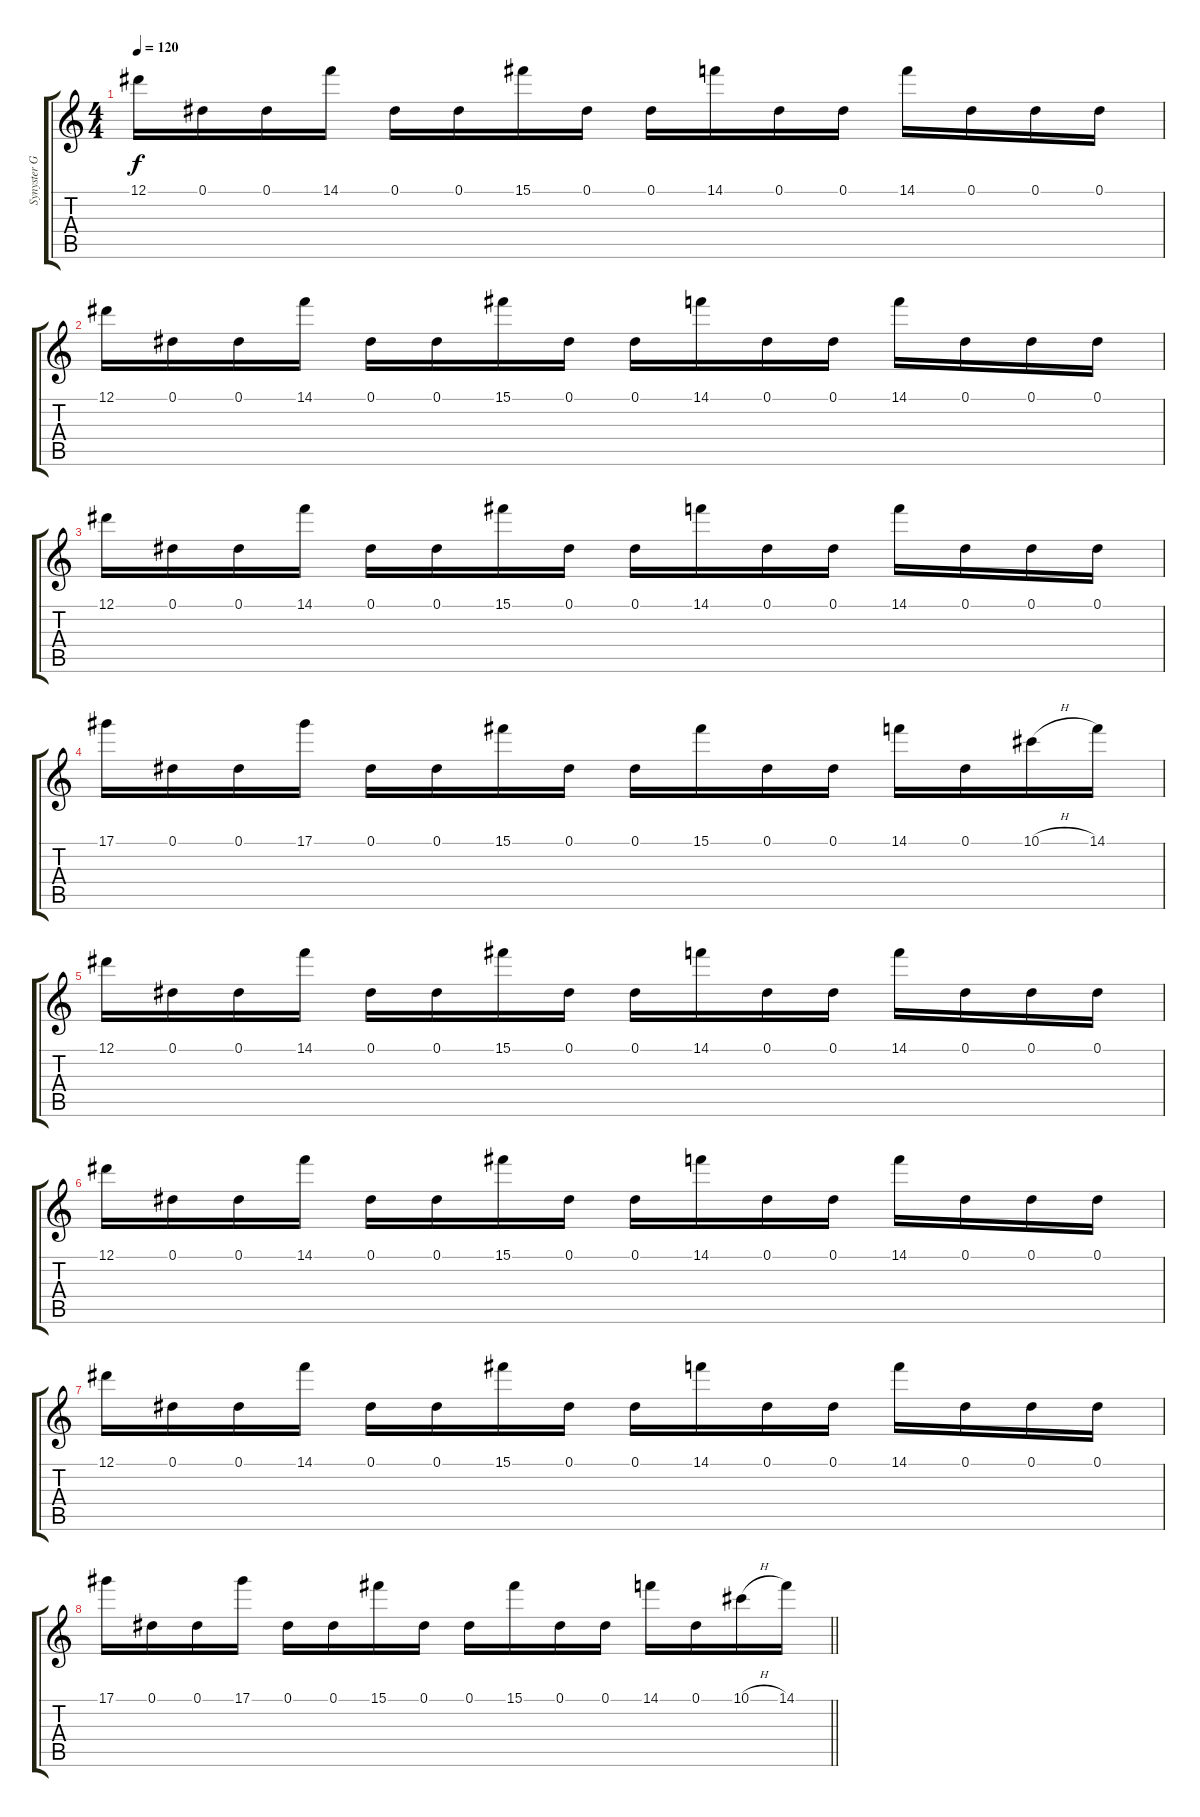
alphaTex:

\track ("Synyster Gates" "Synyster G") {instrument distortionguitar}
\staff {score tabs}
\tuning (Eb4 Bb3 Gb3 Db3 Ab2 Db2) {hide}
\ts (4 4)
\tempo 120
\clef g2
\ks c
12.1.16{dy f} 0.1.16 0.1.16 14.1.16 0.1.16 0.1.16 15.1.16 0.1.16 0.1.16 14.1.16 0.1.16 0.1.16 14.1.16 0.1.16 0.1.16 0.1.16 |
12.1.16 0.1.16 0.1.16 14.1.16 0.1.16 0.1.16 15.1.16 0.1.16 0.1.16 14.1.16 0.1.16 0.1.16 14.1.16 0.1.16 0.1.16 0.1.16 |
12.1.16 0.1.16 0.1.16 14.1.16 0.1.16 0.1.16 15.1.16 0.1.16 0.1.16 14.1.16 0.1.16 0.1.16 14.1.16 0.1.16 0.1.16 0.1.16 |
17.1.16 0.1.16 0.1.16 17.1.16 0.1.16 0.1.16 15.1.16 0.1.16 0.1.16 15.1.16 0.1.16 0.1.16 14.1.16 0.1.16 10.1{h}.16 14.1.16 |
12.1.16 0.1.16 0.1.16 14.1.16 0.1.16 0.1.16 15.1.16 0.1.16 0.1.16 14.1.16 0.1.16 0.1.16 14.1.16 0.1.16 0.1.16 0.1.16 |
12.1.16 0.1.16 0.1.16 14.1.16 0.1.16 0.1.16 15.1.16 0.1.16 0.1.16 14.1.16 0.1.16 0.1.16 14.1.16 0.1.16 0.1.16 0.1.16 |
12.1.16 0.1.16 0.1.16 14.1.16 0.1.16 0.1.16 15.1.16 0.1.16 0.1.16 14.1.16 0.1.16 0.1.16 14.1.16 0.1.16 0.1.16 0.1.16 |
\barLineRight lightlight
17.1.16 0.1.16 0.1.16 17.1.16 0.1.16 0.1.16 15.1.16 0.1.16 0.1.16 15.1.16 0.1.16 0.1.16 14.1.16 0.1.16 10.1{h}.16 14.1.16
